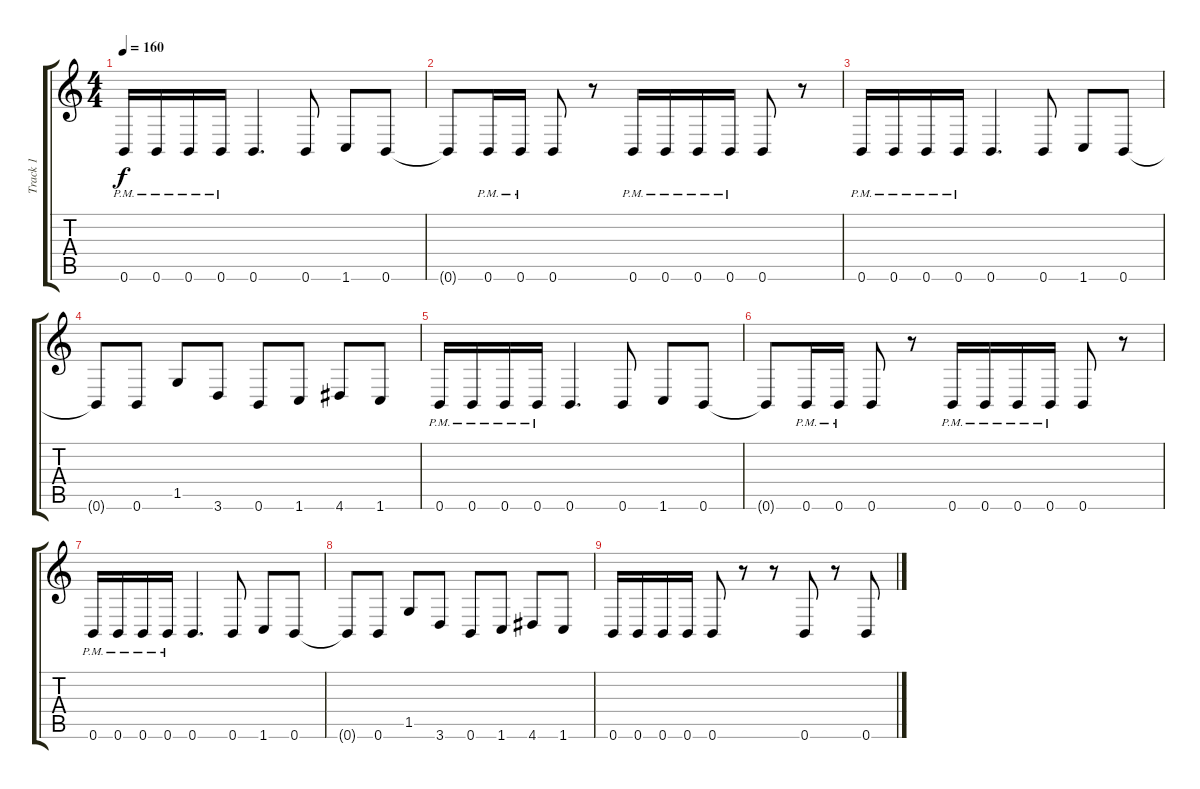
\track ("Track 1" "Track 1") {instrument distortionguitar}
\staff {score tabs}
\tuning (Db4 Ab3 E3 B2 Gb2 B1) {hide}
\ts (4 4)
\tempo 160
\clef g2
\ks c
0.6{pm}.16{dy f} 0.6{pm}.16 0.6{pm}.16 0.6{pm}.16 0.6.4{d} 0.6.8 1.6.8 0.6.8 |
0.6{t}.8 0.6{pm}.16 0.6{pm}.16 0.6.8 r.8 0.6{pm}.16 0.6{pm}.16 0.6{pm}.16 0.6{pm}.16 0.6.8 r.8 |
0.6{pm}.16 0.6{pm}.16 0.6{pm}.16 0.6{pm}.16 0.6.4{d} 0.6.8 1.6.8 0.6.8 |
0.6{t}.8 0.6.8 1.5.8 3.6.8 0.6.8 1.6.8 4.6.8 1.6.8 |
0.6{pm}.16 0.6{pm}.16 0.6{pm}.16 0.6{pm}.16 0.6.4{d} 0.6.8 1.6.8 0.6.8 |
0.6{t}.8 0.6{pm}.16 0.6{pm}.16 0.6.8 r.8 0.6{pm}.16 0.6{pm}.16 0.6{pm}.16 0.6{pm}.16 0.6.8 r.8 |
0.6{pm}.16 0.6{pm}.16 0.6{pm}.16 0.6{pm}.16 0.6.4{d} 0.6.8 1.6.8 0.6.8 |
0.6{t}.8 0.6.8 1.5.8 3.6.8 0.6.8 1.6.8 4.6.8 1.6.8 |
0.6.16 0.6.16 0.6.16 0.6.16 0.6.8 r.8 r.8 0.6.8 r.8 0.6.8
